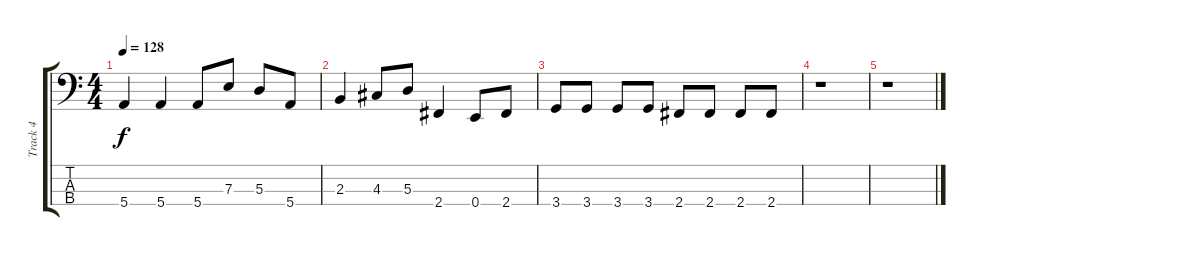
\track ("Track 4" "Track 4") {instrument electricbassfinger}
\staff {score tabs}
\tuning (G2 D2 A1 E1) {hide}
\ts (4 4)
\tempo 128
\clef f4
\ks c
5.4.4{dy f} 5.4.4 5.4.8 7.3.8 5.3.8 5.4.8 |
2.3.4 4.3.8 5.3.8 2.4.4 0.4.8 2.4.8 |
3.4.8 3.4.8 3.4.8 3.4.8 2.4.8 2.4.8 2.4.8 2.4.8 |
r.1 |
r.1
